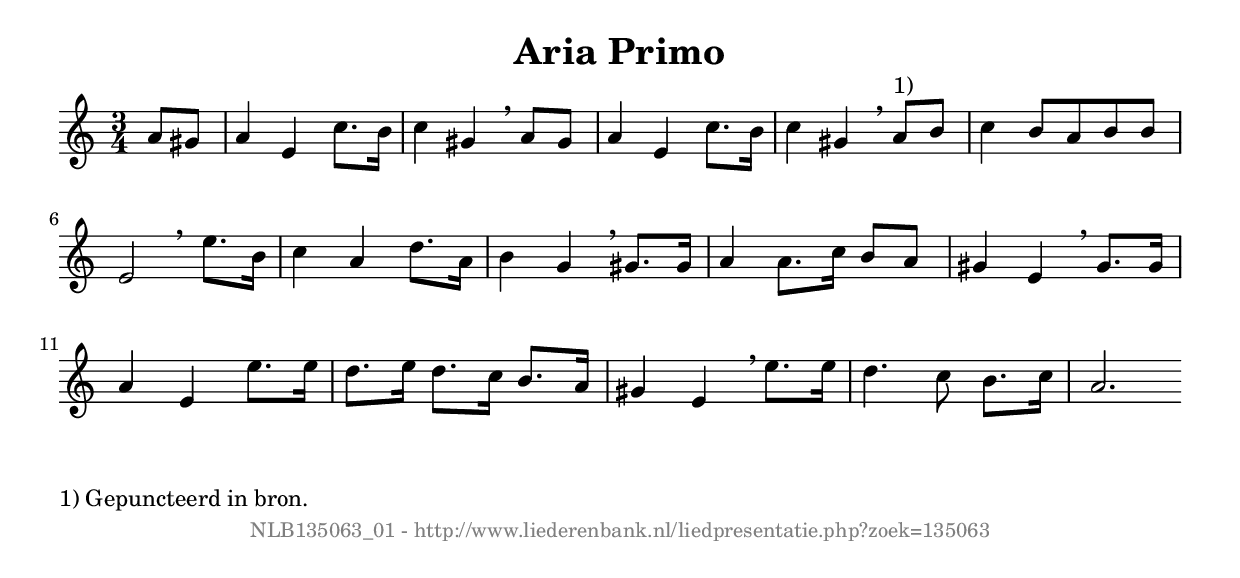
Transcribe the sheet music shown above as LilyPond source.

%
% produced by wce2krn 1.64 (7 June 2014)
%
\version"2.16"
#(append! paper-alist '(("long" . (cons (* 210 mm) (* 2000 mm)))))
#(set-default-paper-size "long")
sb = {\breathe}
mBreak = {\breathe }
bBreak = {\breathe }
x = {\once\override NoteHead #'style = #'cross }
gl=\glissando
itime={\override Staff.TimeSignature #'stencil = ##f }
ficta = {\once\set suggestAccidentals = ##t}
fine = {\once\override Score.RehearsalMark #'self-alignment-X = #1 \mark \markup {\italic{Fine}}}
dc = {\once\override Score.RehearsalMark #'self-alignment-X = #1 \mark \markup {\italic{D.C.}}}
dcf = {\once\override Score.RehearsalMark #'self-alignment-X = #1 \mark \markup {\italic{D.C. al Fine}}}
dcc = {\once\override Score.RehearsalMark #'self-alignment-X = #1 \mark \markup {\italic{D.C. al Coda}}}
ds = {\once\override Score.RehearsalMark #'self-alignment-X = #1 \mark \markup {\italic{D.S.}}}
dsf = {\once\override Score.RehearsalMark #'self-alignment-X = #1 \mark \markup {\italic{D.S. al Fine}}}
dsc = {\once\override Score.RehearsalMark #'self-alignment-X = #1 \mark \markup {\italic{D.S. al Coda}}}
pv = {\set Score.repeatCommands = #'((volta "1"))}
sv = {\set Score.repeatCommands = #'((volta "2"))}
tv = {\set Score.repeatCommands = #'((volta "3"))}
qv = {\set Score.repeatCommands = #'((volta "4"))}
xv = {\set Score.repeatCommands = #'((volta #f))}
\header{ tagline = ""
title = "Aria Primo"
}
\score {{
\key a \minor
\relative g'
{
\set melismaBusyProperties = #'()
\partial 32*8
\time 3/4
\tempo 4=120
\override Score.MetronomeMark #'transparent = ##t
\override Score.RehearsalMark #'break-visibility = #(vector #t #t #f)
a8 gis a4 e c'8. b16 c4 gis \sb a8 gis a4 e c'8. b16 c4 gis \sb a8^"1)" b c4 b8 a b b e,2 \bar ":|:" \bBreak
e'8. b16 c4 a d8. a16 b4 g \sb gis8. gis16 a4 a8. c16 b8 a gis4 e \mBreak
gis8. gis16 a4 e e'8. e16 d8. e16 d8. c16 b8. a16 gis4 e \sb e'8. e16 d4. c8 b8. c16 a2. \bar":|"
 }}
 \midi { }
 \layout {
            indent = 0.0\cm
}
}
\markup { \wordwrap-string #" 
1) Gepuncteerd in bron.
"}
\markup { \vspace #0 } \markup { \with-color #grey \fill-line { \center-column { \smaller "NLB135063_01 - http://www.liederenbank.nl/liedpresentatie.php?zoek=135063" } } }
